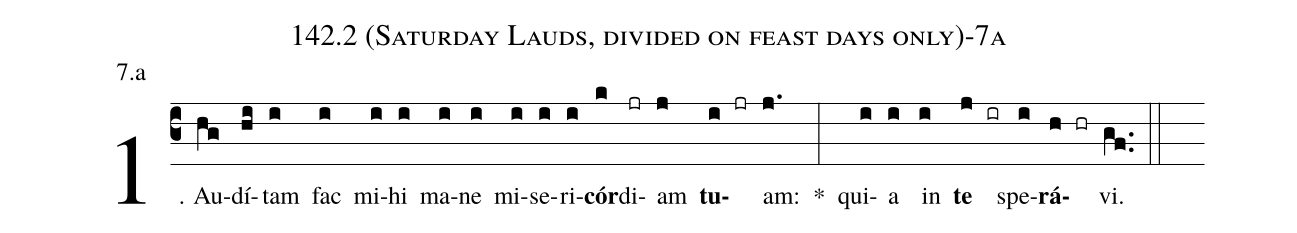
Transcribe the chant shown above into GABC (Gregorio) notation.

name: 142.2 (Saturday Lauds, divided on feast days only)-7a;
annotation: 7.a;
%%
(c3)1. Au(hg)dí(hi)tam(i) fac(i) mi(i)hi(i) ma(i)ne(i) mi(i)se(i)ri(i)<b>cór</b>(k)di(jr)am(j) <b>tu</b>(i jr)am:(j.) *(:) qui(i)a(i) in(i) <b>te</b>(j ir) spe(i)<b>rá</b>(h hr)vi.(gf..) (::)
